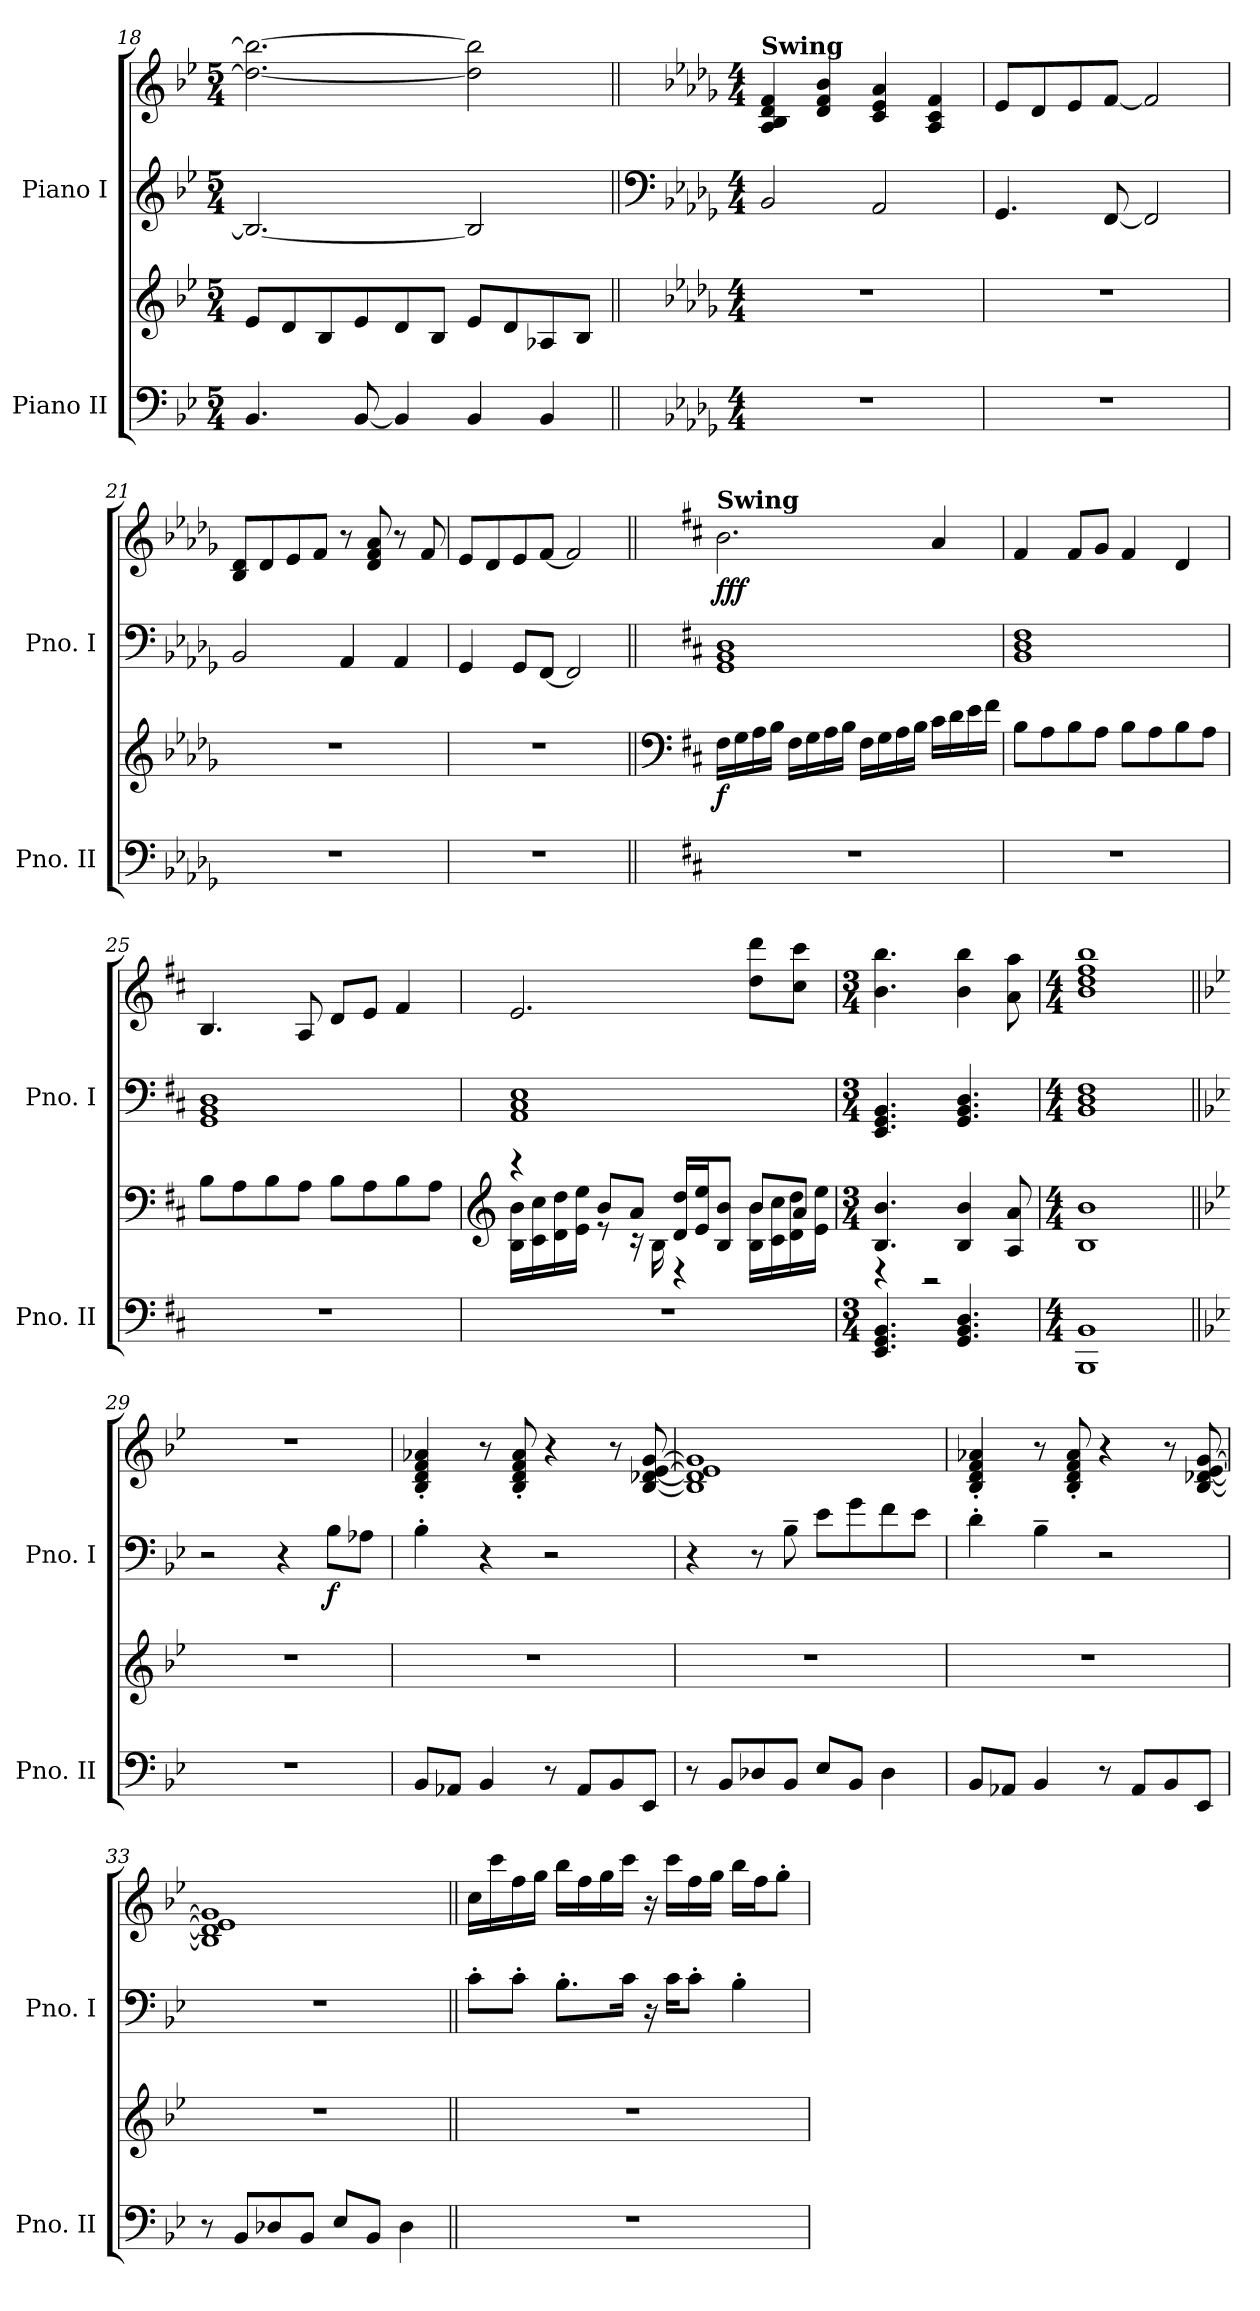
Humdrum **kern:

**kern	**kern	**dynam	**kern	**kern	**dynam
*part2	*part2	*part2	*part1	*part1	*part1
*staff4	*staff3	*staff3/4	*staff2	*staff1	*staff1/2
*I"Piano II	*	*	*I"Piano I	*	*
*I'Pno. II	*	*	*I'Pno. I	*	*
*clefF4	*clefG2	*	*clefG2	*clefG2	*
*k[b-e-]	*k[b-e-]	*	*k[b-e-]	*k[b-e-]	*
*M5/4	*M5/4	*	*M5/4	*M5/4	*
=18	=18	=18	=18	=18	=18
4.BB-/	8e-/L	.	2.B-/_	2.dd\_ 2.bb-\_	.
.	8d/	.	.	.	.
.	8B-/	.	.	.	.
[8BB-/	8e-/	.	.	.	.
4BB-/]	8d/	.	.	.	.
.	8B-/J	.	.	.	.
4BB-/	8e-/L	.	2B-/]	2dd\]Z 2bb-\]Z	.
.	8d/	.	.	.	.
4BB-/	8A-X/	.	.	.	.
.	8B-/J	.	.	.	.
=19||	=19||	=19||	=19||	=19||	=19||
!!LO:REH:place=s1:a:B:fs=14:t=5
*	*	*	*clefF4	*	*
*k[b-e-a-d-g-]	*k[b-e-a-d-g-]	*	*k[b-e-a-d-g-]	*k[b-e-a-d-g-]	*
*M4/4	*M4/4	*	*M4/4	*M4/4	*
*	*	*	*	*MM200	*
!	!	!	!	!LO:TX:a:B:t=Swing	!
1r	1r	.	2BB-/	4A-/ 4B-/ 4d-/ 4f/	.
.	.	.	.	4d-/ 4f/ 4b-/	.
.	.	.	2AA-/	4c/ 4e-/ 4a-/	.
.	.	.	.	4A-/ 4c/ 4f/	.
=20	=20	=20	=20	=20	=20
1r	1r	.	4.GG-/	8e-/L	.
.	.	.	.	8d-/	.
.	.	.	.	8e-/	.
.	.	.	[8FF/	[8f/J	.
.	.	.	2FF/]	2f/]	.
=21	=21	=21	=21	=21	=21
1r	1r	.	2BB-/	8B-/ 8d-/L	.
.	.	.	.	8d-/	.
.	.	.	.	8e-/	.
.	.	.	.	8f/J	.
.	.	.	4AA-/	8r	.
.	.	.	.	8d-/ 8f/ 8a-/	.
.	.	.	4AA-/	8r	.
.	.	.	.	8f/	.
=22	=22	=22	=22	=22	=22
1r	1r	.	4GG-/	8e-/L	.
.	.	.	.	8d-/	.
.	.	.	8GG-/L	8e-/	.
.	.	.	[8FF/J	[8f/J	.
.	.	.	2FF/]	2fZ/]	.
!!LO:LB:g=z
=23||	=23||	=23||	=23||	=23||	=23||
!!LO:REH:place=s1:a:B:fs=14:t=6
*	*clefF4	*	*	*	*
*k[f#c#]	*k[f#c#]	*	*k[f#c#]	*k[f#c#]	*
*	*	*	*	*MM90	*
!	!	!	!	!LO:TX:B:t=Swing	!
!	!	!LO:DY:b	!	!	!LO:DY:b
1r	16F#\LL	f	1GG 1BB 1D	2.b\	fff
.	16G\	.	.	.	.
.	16A\	.	.	.	.
.	16B\JJ	.	.	.	.
.	16F#\LL	.	.	.	.
.	16G\	.	.	.	.
.	16A\	.	.	.	.
.	16B\JJ	.	.	.	.
.	16F#\LL	.	.	.	.
.	16G\	.	.	.	.
.	16A\	.	.	.	.
.	16B\JJ	.	.	.	.
.	16c#\LL	.	.	4a/	.
.	16d\	.	.	.	.
.	16e\	.	.	.	.
.	16f#\JJ	.	.	.	.
=24	=24	=24	=24	=24	=24
1r	8B\L	.	1BB 1D 1F#	4f#/	.
.	8A\	.	.	.	.
.	8B\	.	.	8f#/L	.
.	8A\J	.	.	8g/J	.
.	8B\L	.	.	4f#/	.
.	8A\	.	.	.	.
.	8B\	.	.	4d/	.
.	8A\J	.	.	.	.
=25	=25	=25	=25	=25	=25
1r	8B\L	.	1GG 1BB 1D	4.B/	.
.	8A\	.	.	.	.
.	8B\	.	.	.	.
.	8A\J	.	.	8A/	.
.	8B\L	.	.	8d/L	.
.	8A\	.	.	8e/J	.
.	8B\	.	.	4f#/	.
.	8A\J	.	.	.	.
=26	=26	=26	=26	=26	=26
*	*clefG2	*	*	*	*
*	*^	*	*	*	*
1r	4r	16B\ 16b\LL	.	1AA 1C# 1E	2.e/	.
.	.	16c#\ 16cc#\	.	.	.	.
.	.	16d\ 16dd\	.	.	.	.
.	.	16e\ 16ee\JJ	.	.	.	.
.	8b/L	8r	.	.	.	.
.	8a/J	16r	.	.	.	.
.	.	16B\	.	.	.	.
.	16d/ 16dd/LL	4r	.	.	.	.
.	16e/ 16ee/J	.	.	.	.	.
.	8B/ 8b/J	.	.	.	.	.
.	8b/L	16B\ 16b\LL	.	.	8dd\ 8ddd\L	.
.	.	16c#\ 16cc#\	.	.	.	.
.	8a/J	16d\ 16dd\	.	.	8cc#\ 8ccc#\J	.
.	.	16e\ 16ee\JJ	.	.	.	.
!!LO:LB:g=z
=27	=27	=27	=27	=27	=27	=27
*M3/4	*M3/4	*	*	*M3/4	*M3/4	*
4.EE/ 4.GG/ 4.BB/	4.B/ 4.b/	4r	.	4.EE/ 4.GG/ 4.BB/	4.b\ 4.bb\	.
.	.	2r	.	.	.	.
4.GG/ 4.BB/ 4.D/	4B/ 4b/	.	.	4.GG/ 4.BB/ 4.D/	4b\ 4bb\	.
.	8A/ 8a/	.	.	.	8a\ 8aa\	.
*	*v	*v	*	*	*	*
=28	=28	=28	=28	=28	=28
*M4/4	*M4/4	*	*M4/4	*M4/4	*
1BBB 1BB	1B 1b	.	1BB 1D 1F#	1bZ 1ddZ 1ff#Z 1bbZ	.
=29||	=29||	=29||	=29||	=29||	=29||
!!LO:REH:place=s1:a:B:fs=14:t=7
*k[b-e-]	*k[b-e-]	*	*k[b-e-]	*k[b-e-]	*
*	*	*	*	*MM140	*
1r	1r	.	2r	1r	.
.	.	.	4r	.	.
!	!	!	!	!	!LO:DY:b=2
.	.	.	8B-\L	.	f
.	.	.	8A-X\J	.	.
=30	=30	=30	=30	=30	=30
8BB-/L	1r	.	4B-'\	4B-/' 4d/' 4f/' 4a-X/'	.
8AA-X/J	.	.	.	.	.
4BB-/	.	.	4r	8r	.
.	.	.	.	8B-/' 8d/' 8f/' 8a-/'	.
8r	.	.	2r	4r	.
8AA-/L	.	.	.	.	.
8BB-/	.	.	.	8r	.
8EE-/J	.	.	.	[8B-/ [8d-X/ [8e-/ [8g/	.
=31	=31	=31	=31	=31	=31
8r	1r	.	4r	1B-] 1d-] 1e-] 1g]	.
8BB-/L	.	.	.	.	.
8D-X/	.	.	8r	.	.
8BB-/J	.	.	8B-~\	.	.
8E-/L	.	.	8e-\L	.	.
8BB-/J	.	.	8g\	.	.
4D-\	.	.	8f\	.	.
.	.	.	8e-\J	.	.
=32	=32	=32	=32	=32	=32
8BB-/L	1r	.	4d'\	4B-/' 4d/' 4f/' 4a-X/'	.
8AA-X/J	.	.	.	.	.
4BB-/	.	.	4B-~\	8r	.
.	.	.	.	8B-/' 8d/' 8f/' 8a-/'	.
8r	.	.	2r	4r	.
8AA-/L	.	.	.	.	.
8BB-/	.	.	.	8r	.
8EE-/J	.	.	.	[8B-/ [8d-X/ [8e-/ [8g/	.
=33	=33	=33	=33	=33	=33
8r	1r	.	1r	1B-]Z 1d-]Z 1e-]Z 1g]Z	.
8BB-/L	.	.	.	.	.
8D-X/	.	.	.	.	.
8BB-/J	.	.	.	.	.
8E-/L	.	.	.	.	.
8BB-/J	.	.	.	.	.
4D-\	.	.	.	.	.
!!LO:LB:g=z
=34||	=34||	=34||	=34||	=34||	=34||
!!LO:REH:place=s1:a:B:fs=14:t=8
*	*	*	*	*MM120	*
1r	1r	.	8c'\L	16cc\LL	.
.	.	.	.	16ccc\	.
.	.	.	8c'\J	16ff\	.
.	.	.	.	16gg\JJ	.
.	.	.	8.B-'\L	16bb-\LL	.
.	.	.	.	16ff\	.
.	.	.	.	16gg\	.
.	.	.	16c\Jk	16ccc\JJ	.
.	.	.	16r	16r	.
.	.	.	16c\KL	16ccc\LL	.
.	.	.	8c'\J	16ff\	.
.	.	.	.	16gg\JJ	.
.	.	.	4B-'\	16bb-\LL	.
.	.	.	.	16ff\J	.
.	.	.	.	8gg'\J	.
=	=	=	=	=	=
*-	*-	*-	*-	*-	*-
